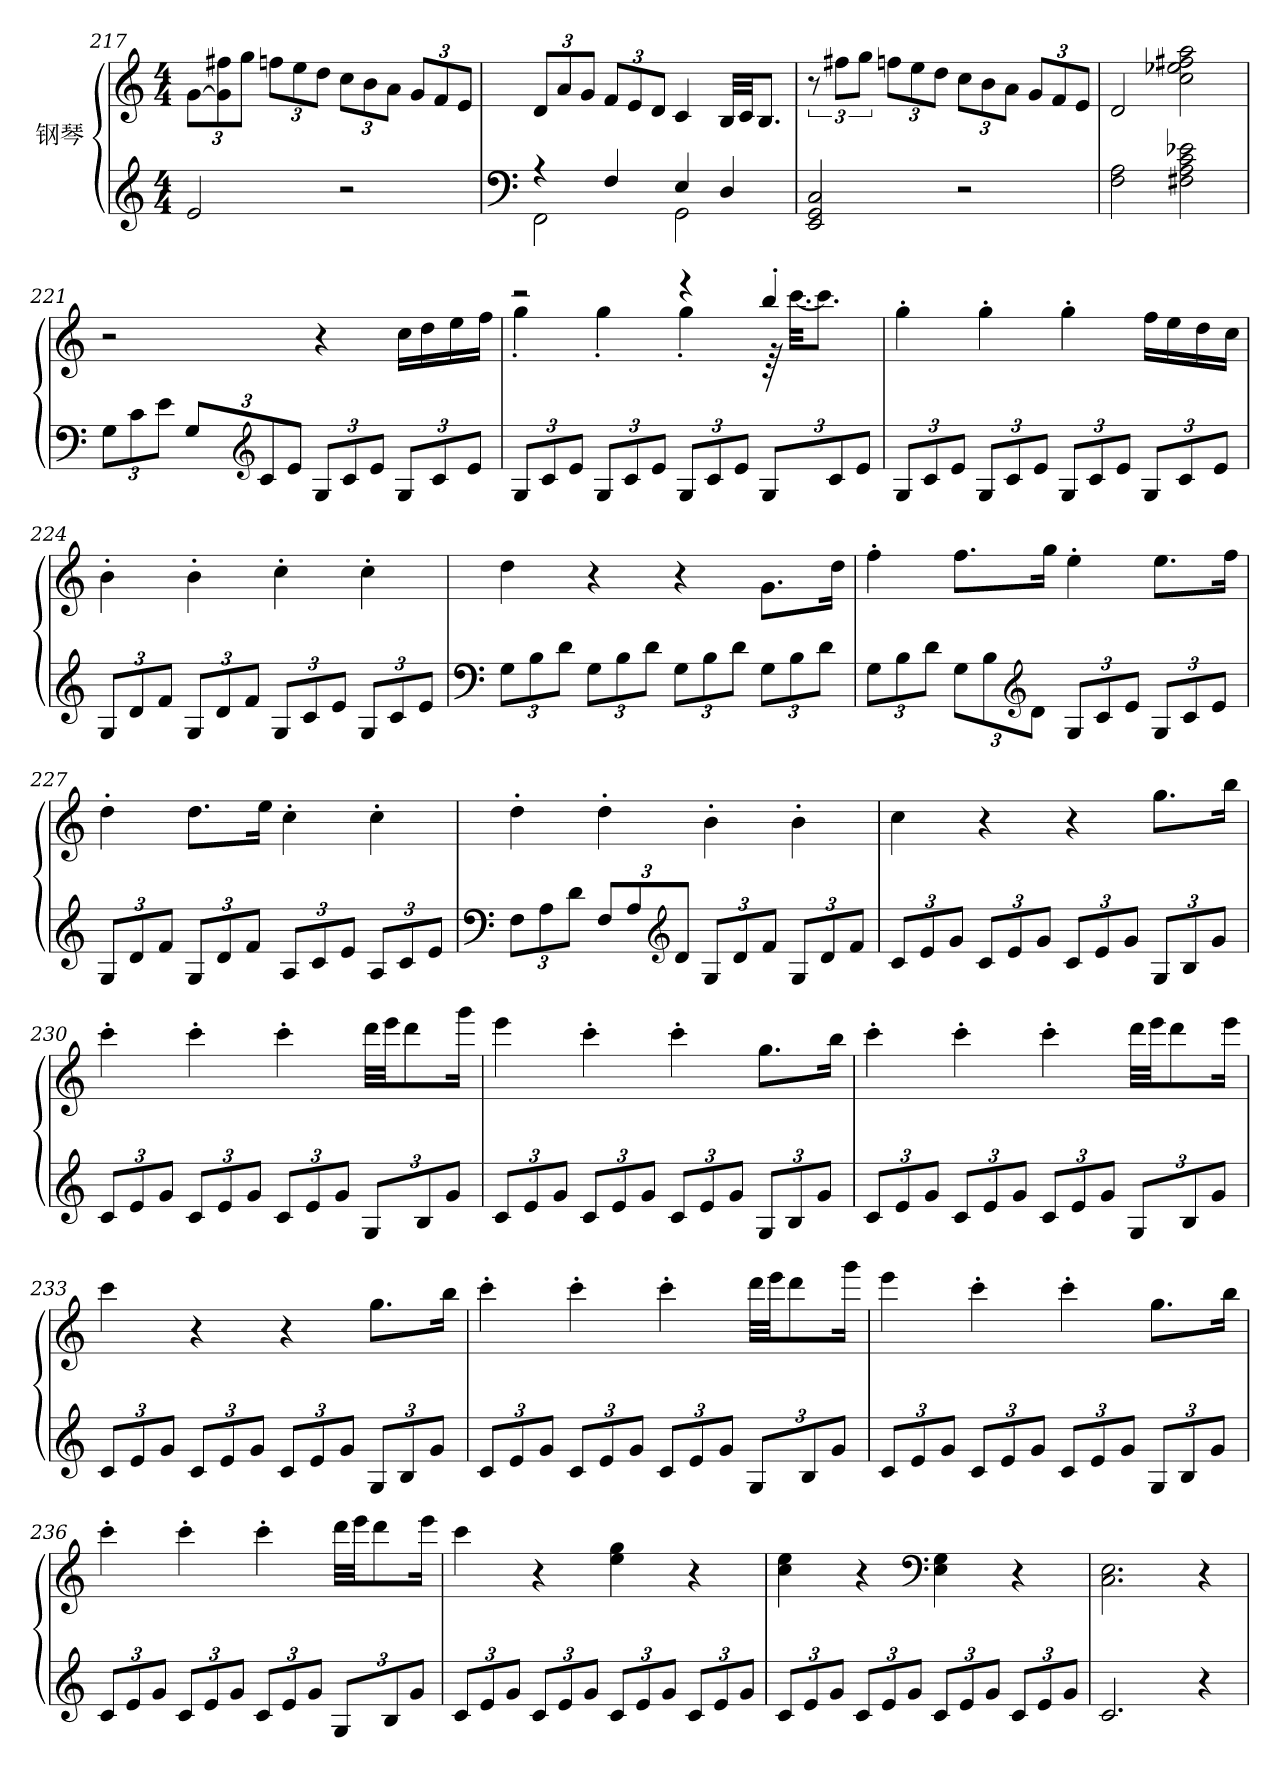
**kern	**kern
*part1	*part1
*staff2	*staff1
*I"钢琴	*
*clefG2	*clefG2
*k[]	*k[]
*M4/4	*M4/4
*	*Xbrackettup
=217	=217
2e/	[12g\L
.	12g\] 12ff#X\
.	12gg\J
.	12ffn\L
.	12ee\
.	12dd\J
2r	12cc\L
.	12b\
.	12a\J
.	12g/L
.	12f/
.	12e/J
!!LO:LB:g=z
=218	=218
*clefF4	*
*^	*
4r	2FF\	12d/L
.	.	12a/
.	.	12g/J
4F/	.	12f/L
.	.	12e/
.	.	12d/J
4E/	2GG\	4c/
4D/	.	32B/LLL
.	.	32c/JJ
.	.	8.B/J
*v	*v	*
=219	=219
*	*brackettup
2EE/ 2GG/ 2C/	12r
.	12ff#X\L
.	12gg\J
*	*Xbrackettup
.	12ffn\L
.	12ee\
.	12dd\J
2r	12cc\L
.	12b\
.	12a\J
.	12g/L
.	12f/
.	12e/J
=220	=220
*	*MM140
2F\ 2A\	2d/
*	*MM60
2F#X\ 2A\ 2c\ 2e-X\	2cc\ 2ee-X\ 2ff#X\ 2aa\
=221	=221
*Xbrackettup	*
*	*MM160
12G\L	2r
12c\	.
12e\J	.
12G/L	.
*clefG2	*
12c/	.
12e/J	.
12G/L	4r
12c/	.
12e/J	.
12G/L	16cc\LL
.	16dd\
12c/	.
.	16ee\
12e/J	.
.	16ff\JJ
!!LO:LB:g=z
=222	=222
*	*^
12G/L	2r	4gg'\
12c/	.	.
12e/J	.	.
12G/L	.	4gg'\
12c/	.	.
12e/J	.	.
12G/L	4r	4gg'\
12c/	.	.
12e/J	.	.
12G/L	4bb'/	64r
.	.	[32.ccc\KKL
.	.	8.ccc\J]
12c/	.	.
12e/J	.	.
*	*v	*v
=223	=223
12G/L	4gg'\
12c/	.
12e/J	.
12G/L	4gg'\
12c/	.
12e/J	.
12G/L	4gg'\
12c/	.
12e/J	.
12G/L	16ff\LL
.	16ee\
12c/	.
.	16dd\
12e/J	.
.	16cc\JJ
=224	=224
12G/L	4b'\
12d/	.
12f/J	.
12G/L	4b'\
12d/	.
12f/J	.
12G/L	4cc'\
12c/	.
12e/J	.
12G/L	4cc'\
12c/	.
12e/J	.
!!LO:PB:g=z
=225	=225
*clefF4	*
12G\L	4dd\
12B\	.
12d\J	.
12G\L	4r
12B\	.
12d\J	.
12G\L	4r
12B\	.
12d\J	.
12G\L	8.g\L
12B\	.
12d\J	.
.	16dd\Jk
=226	=226
12G\L	4ff'\
12B\	.
12d\J	.
12G\L	8.ff\L
12B\	.
*clefG2	*
12d\J	.
.	16gg\Jk
12G/L	4ee'\
12c/	.
12e/J	.
12G/L	8.ee\L
12c/	.
12e/J	.
.	16ff\Jk
=227	=227
12G/L	4dd'\
12d/	.
12f/J	.
12G/L	8.dd\L
12d/	.
12f/J	.
.	16ee\Jk
12A/L	4cc'\
12c/	.
12e/J	.
12A/L	4cc'\
12c/	.
12e/J	.
!!LO:LB:g=z
=228	=228
*clefF4	*
12F\L	4dd'\
12A\	.
12d\J	.
12F/L	4dd'\
12A/	.
*clefG2	*
12d/J	.
12G/L	4b'\
12d/	.
12f/J	.
12G/L	4b'\
12d/	.
12f/J	.
=229	=229
12c/L	4cc\
12e/	.
12g/J	.
12c/L	4r
12e/	.
12g/J	.
12c/L	4r
12e/	.
12g/J	.
12G/L	8.gg\L
12B/	.
12g/J	.
.	16bb\Jk
=230	=230
12c/L	4ccc'\
12e/	.
12g/J	.
12c/L	4ccc'\
12e/	.
12g/J	.
12c/L	4ccc'\
12e/	.
12g/J	.
12G/L	32ddd\LLL
.	32eee\JJ
.	8ddd\
12B/	.
12g/J	.
.	16ggg\Jk
!!LO:LB:g=z
=231	=231
12c/L	4eee\
12e/	.
12g/J	.
12c/L	4ccc'\
12e/	.
12g/J	.
12c/L	4ccc'\
12e/	.
12g/J	.
12G/L	8.gg\L
12B/	.
12g/J	.
.	16bb\Jk
=232	=232
12c/L	4ccc'\
12e/	.
12g/J	.
12c/L	4ccc'\
12e/	.
12g/J	.
12c/L	4ccc'\
12e/	.
12g/J	.
12G/L	32ddd\LLL
.	32eee\JJ
.	8ddd\
12B/	.
12g/J	.
.	16eee\Jk
=233	=233
12c/L	4ccc\
12e/	.
12g/J	.
12c/L	4r
12e/	.
12g/J	.
12c/L	4r
12e/	.
12g/J	.
12G/L	8.gg\L
12B/	.
12g/J	.
.	16bb\Jk
!!LO:LB:g=z
=234	=234
12c/L	4ccc'\
12e/	.
12g/J	.
12c/L	4ccc'\
12e/	.
12g/J	.
12c/L	4ccc'\
12e/	.
12g/J	.
12G/L	32ddd\LLL
.	32eee\JJ
.	8ddd\
12B/	.
12g/J	.
.	16ggg\Jk
=235	=235
12c/L	4eee\
12e/	.
12g/J	.
12c/L	4ccc'\
12e/	.
12g/J	.
12c/L	4ccc'\
12e/	.
12g/J	.
12G/L	8.gg\L
12B/	.
12g/J	.
.	16bb\Jk
=236	=236
12c/L	4ccc'\
12e/	.
12g/J	.
12c/L	4ccc'\
12e/	.
12g/J	.
12c/L	4ccc'\
12e/	.
12g/J	.
12G/L	32ddd\LLL
.	32eee\JJ
.	8ddd\
12B/	.
12g/J	.
.	16eee\Jk
!!LO:LB:g=z
=237	=237
12c/L	4ccc\
12e/	.
12g/J	.
12c/L	4r
12e/	.
12g/J	.
12c/L	4ee\ 4gg\
12e/	.
12g/J	.
12c/L	4r
12e/	.
12g/J	.
=238	=238
12c/L	4cc\ 4ee\
12e/	.
12g/J	.
12c/L	4r
12e/	.
12g/J	.
*	*clefF4
12c/L	4E\ 4G\
12e/	.
12g/J	.
12c/L	4r
12e/	.
12g/J	.
=239	=239
2.c/	2.C\ 2.E\
4r	4r
=	=
*-	*-
